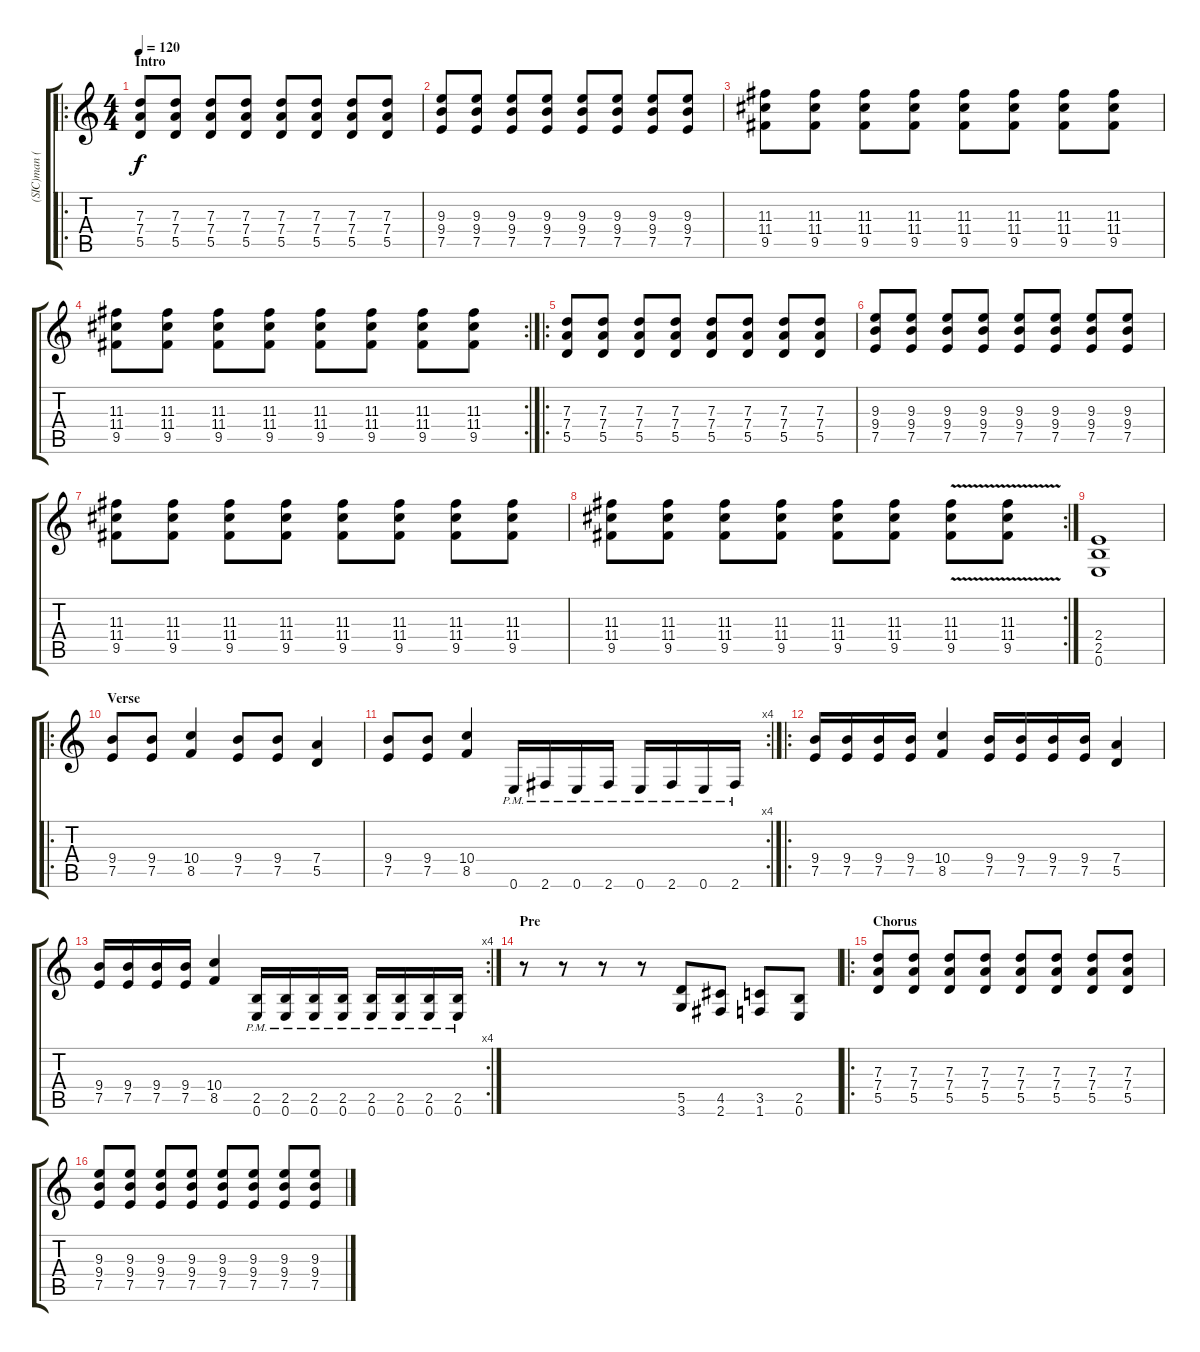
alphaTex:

\track ("(SIC)man (Kim/LEAD)" "(SIC)man (") {instrument distortionguitar}
\staff {score tabs}
\tuning (E4 B3 G3 D3 A2 E2) {hide}
\ro
\ts (4 4)
\section ("" "Intro")
\tempo 120
\clef g2
\ks c
(7.3 7.4 5.5).8{dy f instrument distortionguitar} (7.3 7.4 5.5).8 (7.3 7.4 5.5).8 (7.3 7.4 5.5).8 (7.3 7.4 5.5).8 (7.3 7.4 5.5).8 (7.3 7.4 5.5).8 (7.3 7.4 5.5).8 |
(9.3 9.4 7.5).8 (9.3 9.4 7.5).8 (9.3 9.4 7.5).8 (9.3 9.4 7.5).8 (9.3 9.4 7.5).8 (9.3 9.4 7.5).8 (9.3 9.4 7.5).8 (9.3 9.4 7.5).8 |
(11.3 11.4 9.5).8 (11.3 11.4 9.5).8 (11.3 11.4 9.5).8 (11.3 11.4 9.5).8 (11.3 11.4 9.5).8 (11.3 11.4 9.5).8 (11.3 11.4 9.5).8 (11.3 11.4 9.5).8 |
\rc 2
(11.3 11.4 9.5).8 (11.3 11.4 9.5).8 (11.3 11.4 9.5).8 (11.3 11.4 9.5).8 (11.3 11.4 9.5).8 (11.3 11.4 9.5).8 (11.3 11.4 9.5).8 (11.3 11.4 9.5).8 |
\ro
(7.3 7.4 5.5).8 (7.3 7.4 5.5).8 (7.3 7.4 5.5).8 (7.3 7.4 5.5).8 (7.3 7.4 5.5).8 (7.3 7.4 5.5).8 (7.3 7.4 5.5).8 (7.3 7.4 5.5).8 |
(9.3 9.4 7.5).8 (9.3 9.4 7.5).8 (9.3 9.4 7.5).8 (9.3 9.4 7.5).8 (9.3 9.4 7.5).8 (9.3 9.4 7.5).8 (9.3 9.4 7.5).8 (9.3 9.4 7.5).8 |
(11.3 11.4 9.5).8 (11.3 11.4 9.5).8 (11.3 11.4 9.5).8 (11.3 11.4 9.5).8 (11.3 11.4 9.5).8 (11.3 11.4 9.5).8 (11.3 11.4 9.5).8 (11.3 11.4 9.5).8 |
\rc 2
(11.3 11.4 9.5).8 (11.3 11.4 9.5).8 (11.3 11.4 9.5).8 (11.3 11.4 9.5).8 (11.3 11.4 9.5).8 (11.3 11.4 9.5).8 (11.3{v} 11.4 9.5).8 (11.3{v} 11.4 9.5).8 |
(2.4 2.5 0.6).1 |
\ro
\section ("" "Verse")
(9.4 7.5).8 (9.4 7.5).8 (10.4 8.5).4 (9.4 7.5).8 (9.4 7.5).8 (7.4 5.5).4 |
\rc 4
(9.4 7.5).8 (9.4 7.5).8 (10.4 8.5).4 0.6{pm}.16 2.6{pm}.16 0.6{pm}.16 2.6{pm}.16 0.6{pm}.16 2.6{pm}.16 0.6{pm}.16 2.6{pm}.16 |
\ro
(9.4 7.5).16 (9.4 7.5).16 (9.4 7.5).16 (9.4 7.5).16 (10.4 8.5).4 (9.4 7.5).16 (9.4 7.5).16 (9.4 7.5).16 (9.4 7.5).16 (7.4 5.5).4 |
\rc 4
(9.4 7.5).16 (9.4 7.5).16 (9.4 7.5).16 (9.4 7.5).16 (10.4 8.5).4 (2.5{pm} 0.6).16 (2.5{pm} 0.6).16 (2.5{pm} 0.6).16 (2.5{pm} 0.6).16 (2.5{pm} 0.6).16 (2.5{pm} 0.6).16 (2.5{pm} 0.6).16 (2.5{pm} 0.6).16 |
\section ("" "Pre")
r.8 r.8 r.8 r.8 (5.5 3.6).8 (4.5 2.6).8 (3.5 1.6).8 (2.5 0.6).8 |
\ro
\section ("" "Chorus")
(7.3 7.4 5.5).8 (7.3 7.4 5.5).8 (7.3 7.4 5.5).8 (7.3 7.4 5.5).8 (7.3 7.4 5.5).8 (7.3 7.4 5.5).8 (7.3 7.4 5.5).8 (7.3 7.4 5.5).8 |
(9.3 9.4 7.5).8 (9.3 9.4 7.5).8 (9.3 9.4 7.5).8 (9.3 9.4 7.5).8 (9.3 9.4 7.5).8 (9.3 9.4 7.5).8 (9.3 9.4 7.5).8 (9.3 9.4 7.5).8
